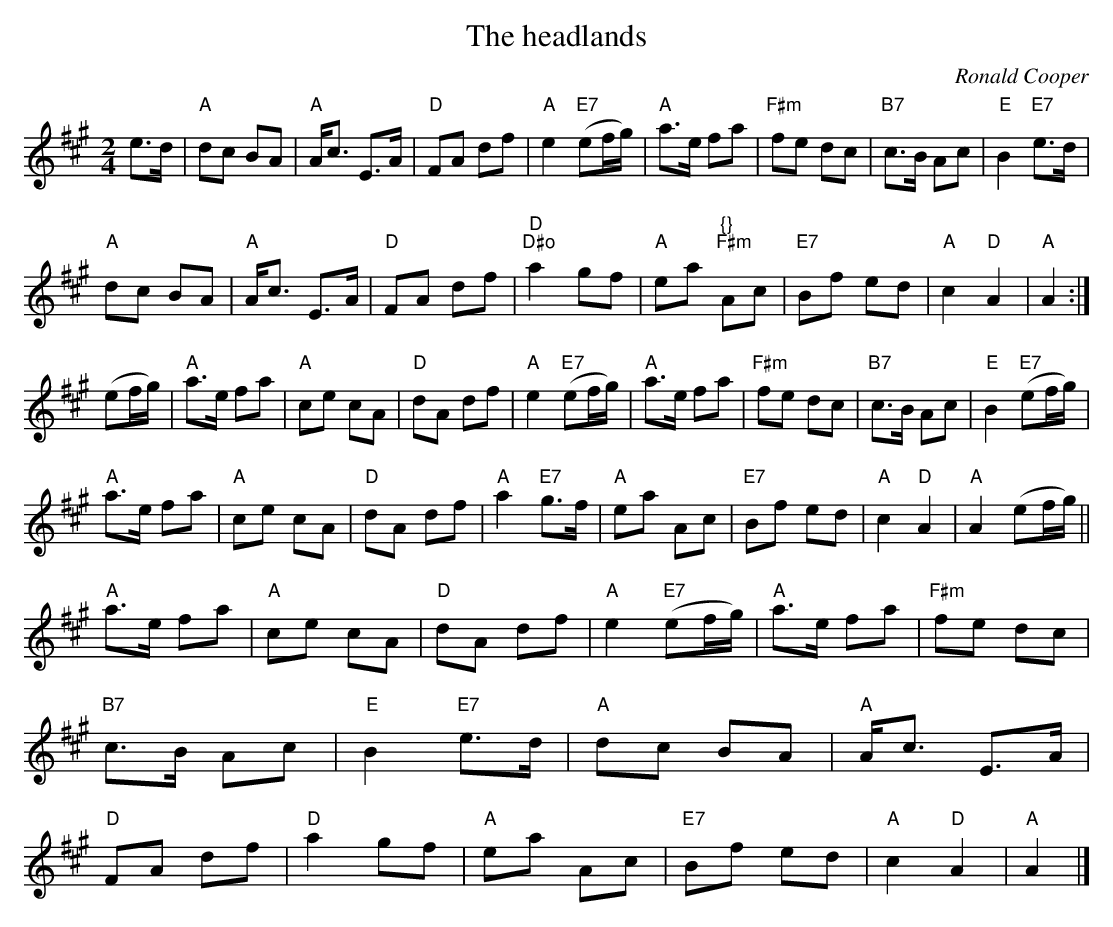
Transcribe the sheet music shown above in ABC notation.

X:1
T:The headlands
C:Ronald Cooper
M:2/4
L:1/8
K: A
e>d | "A"dc BA | "A"A<c E>A | "D"FA df | "A"e2 "E7"(ef/g/) |\
 "A"a>e fa | "F#m"fe dc | "B7"c>B Ac | "E"B2 "E7"e>d |
"A"dc BA | "A"A<c E>A | "D"FA df | "D;D#o"a2 gf |\
 "A"ea "{};F#m"Ac | "E7"Bf ed | "A"c2 "D"A2 | "A"A2:|
(ef/g/) | "A"a>e fa | "A"ce cA | "D"dA df | "A"e2 "E7"(ef/g/) |\
 "A"a>e fa | "F#m"fe dc | "B7"c>B Ac | "E"B2 "E7"(ef/g/) |
"A"a>e fa | "A"ce cA | "D"dA df | "A"a2 "E7"g>f |\
 "A"ea Ac | "E7"Bf ed | "A"c2 "D"A2 | "A"A2 (ef/g/) ||
"A"a>e fa | "A"ce cA | "D"dA df | "A"e2 "E7"(ef/g/) |\
 "A"a>e fa | "F#m"fe dc | "B7"c>B Ac |\
"E"B2 "E7"e>d | "A"dc BA | "A"A<c E>A | "D"FA df | "D"a2 gf |\
 "A"ea Ac | "E7"Bf ed | "A"c2 "D"A2 | "A"A2 |]
